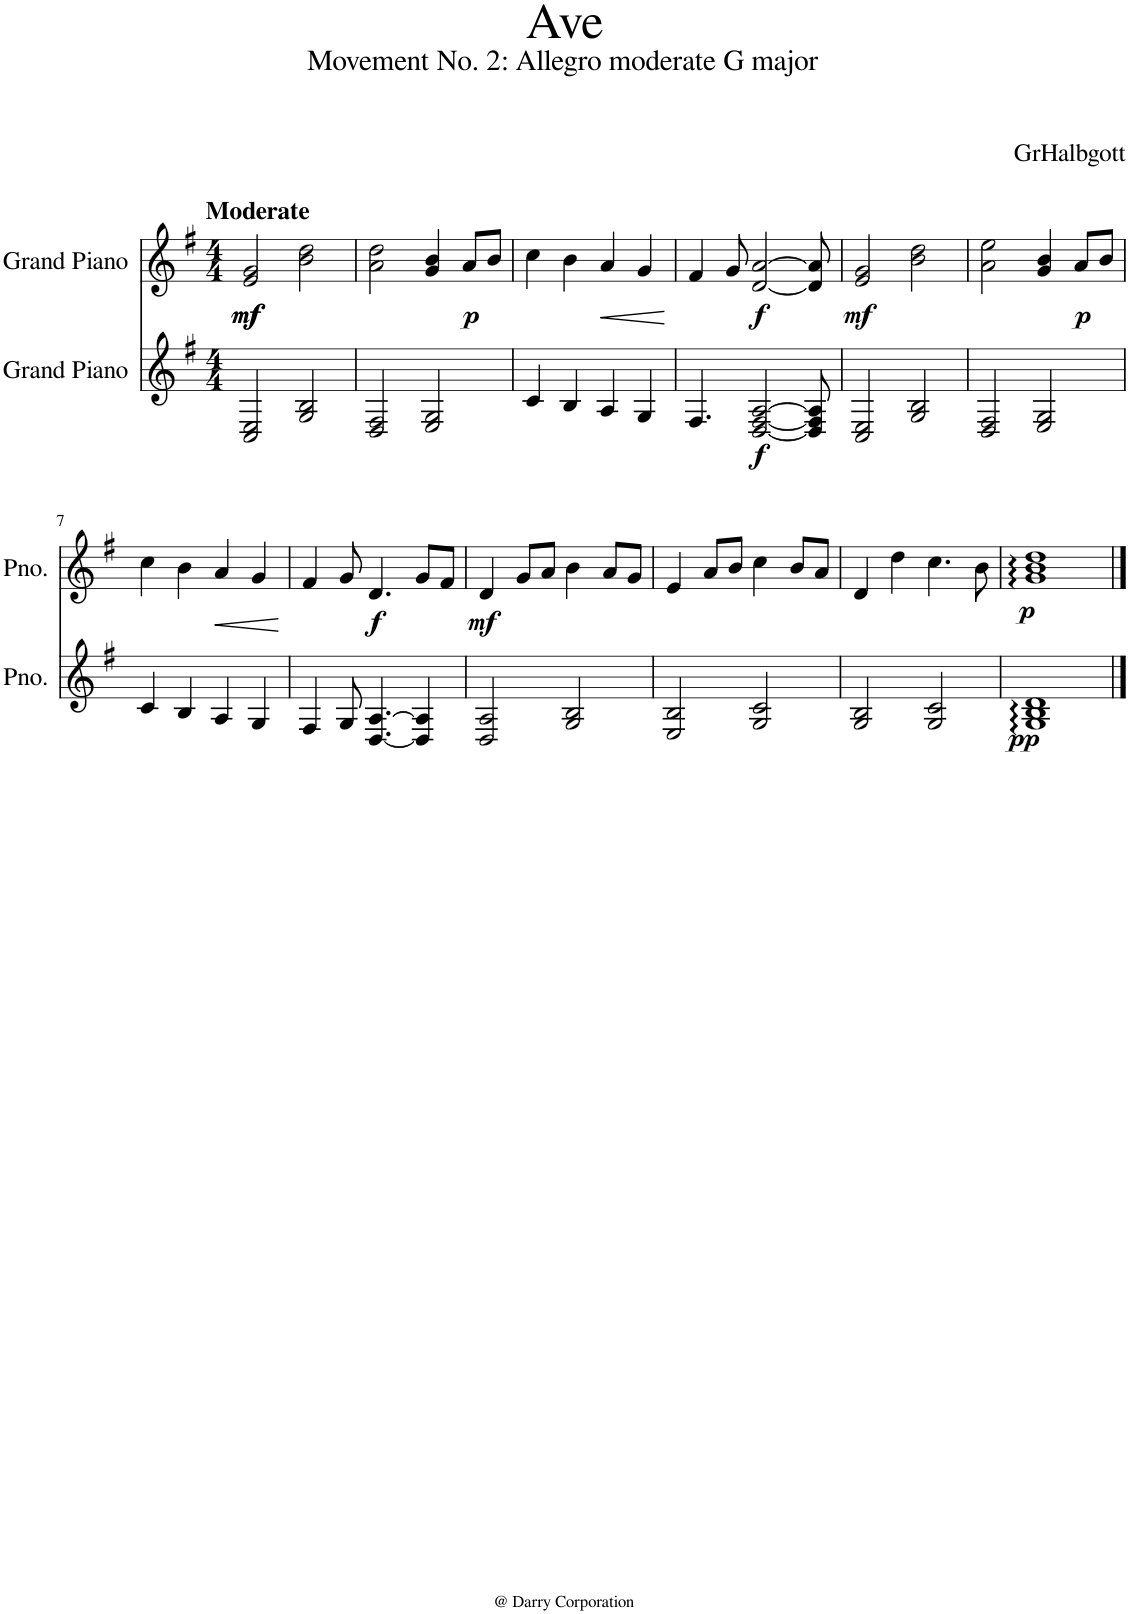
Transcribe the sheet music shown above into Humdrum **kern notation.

**kern	**dynam	**kern	**dynam
*part2	*part2	*part1	*part1
*staff2	*staff2	*staff1	*staff1
*I"Grand Piano	*	*I"Grand Piano	*
*I'Pno.	*	*I'Pno.	*
*clefG2	*	*clefG2	*
*k[f#]	*	*k[f#]	*
*M4/4	*	*M4/4	*
=1	=1	=1	=1
!	!	!LO:TX:a:B:t=Moderate	!
!	!	!	!LO:DY:b
!	!	!	!LO:DY:n=1:b
2C/ 2E/	.	2e/ 2g/	mf mf
2G/ 2B/	.	2b\ 2dd\	.
=2	=2	=2	=2
2D/ 2F#/	.	2a\ 2dd\	.
2E/ 2G/	.	4g/ 4b/	.
!	!	!	!LO:DY:b
.	.	8a/L	p
.	.	8b/J	.
=3	=3	=3	=3
4c/	.	4cc\	.
4B/	.	4b\	.
!	!	!	!LO:HP:b
4A/	.	4a/	<
4G/	.	4g/	.
.	.	.	[
=4	=4	=4	=4
4.F#/	.	4f#/	.
.	.	8g/	.
!	!LO:DY:b	!	!LO:DY:b
[2D/ [2F#/ [2A/	f	[2d/ [2a/	f
8D/] 8F#/] 8A/]	.	8d/] 8a/]	.
=5	=5	=5	=5
!	!	!	!LO:DY:b
2C/ 2E/	.	2e/ 2g/	mf
2G/ 2B/	.	2b\ 2dd\	.
=6	=6	=6	=6
2D/ 2F#/	.	2a\ 2ee\	.
2E/ 2G/	.	4g/ 4b/	.
!	!	!	!LO:DY:b
.	.	8a/L	p
.	.	8b/J	.
!!LO:LB:g=z
=7	=7	=7	=7
4c/	.	4cc\	.
4B/	.	4b\	.
!	!	!	!LO:HP:b
4A/	.	4a/	<
4G/	.	4g/	.
.	.	.	[
=8	=8	=8	=8
4F#/	.	4f#/	.
8G/	.	8g/	.
!	!	!	!LO:DY:b
[4.D/ [4.A/	.	4.d/	f
4D/] 4A/]	.	8g/L	.
.	.	8f#/J	.
=9	=9	=9	=9
!	!	!	!LO:DY:b
2D/ 2A/	.	4d/	mf
.	.	8g/L	.
.	.	8a/J	.
2G/ 2B/	.	4b\	.
.	.	8a/L	.
.	.	8g/J	.
=10	=10	=10	=10
2E/ 2B/	.	4e/	.
.	.	8a/L	.
.	.	8b/J	.
2G/ 2c/	.	4cc\	.
.	.	8b/L	.
.	.	8a/J	.
=11	=11	=11	=11
2G/ 2B/	.	4d/	.
.	.	4dd\	.
2G/ 2c/	.	4.cc\	.
.	.	8b\	.
=12	=12	=12	=12
!	!LO:DY:b	!	!LO:DY:b
1G:: 1B:: 1d::	pp	1g:: 1b:: 1dd::	p
==	==	==	==
*-	*-	*-	*-
